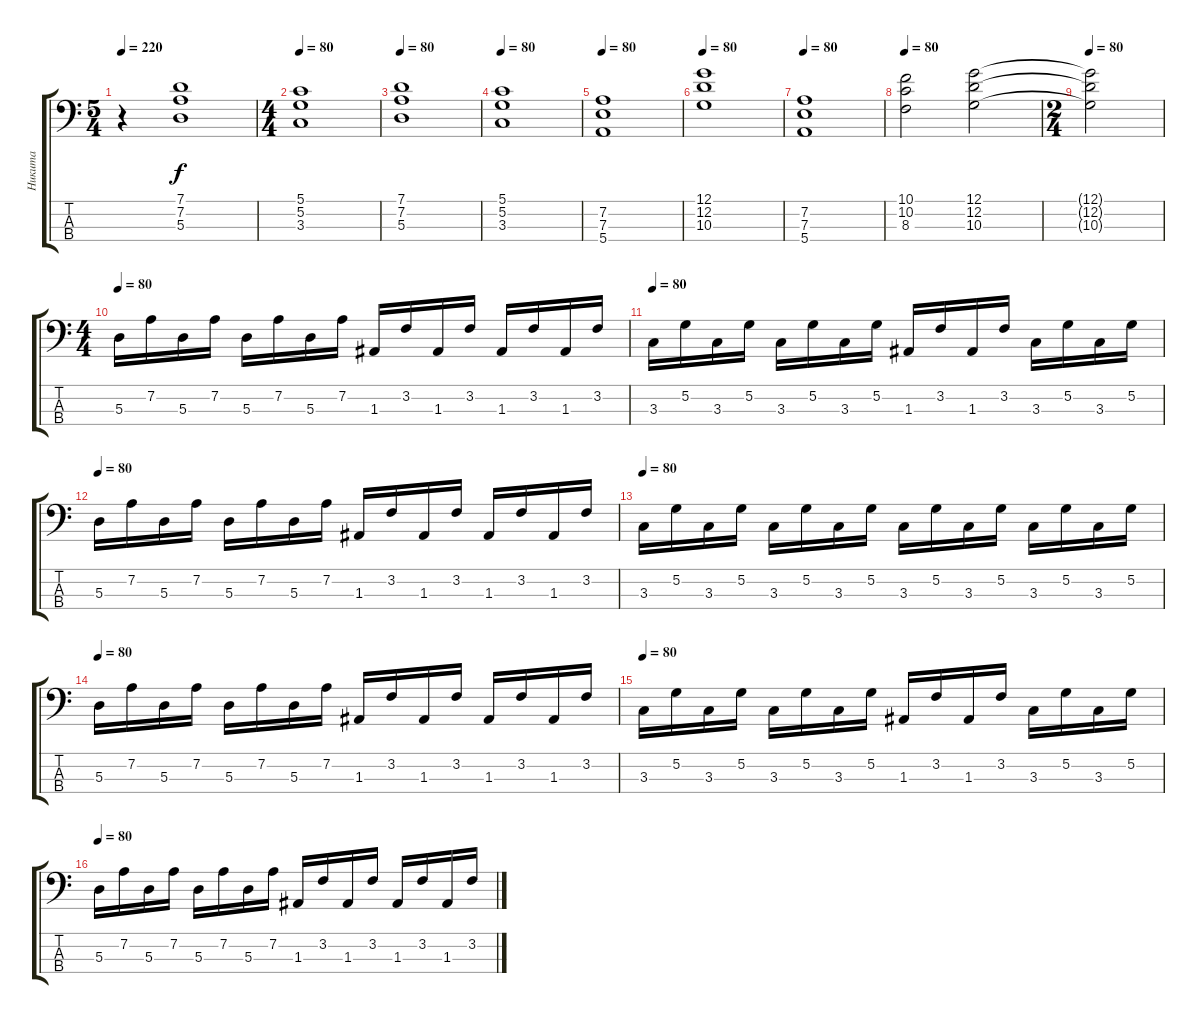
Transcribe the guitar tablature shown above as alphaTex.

\track ("Никита" "Никита") {instrument electricbassfinger}
\staff {score tabs}
\tuning (G2 D2 A1 E1) {hide}
\ts (5 4)
\tempo 220
\tempo 80
\tempo 220
\clef f4
\ks c
r.4{dy f instrument electricbassfinger} (7.1 7.2 5.3).1 |
\ts (4 4)
\tempo 80
(5.1 5.2 3.3).1 |
\tempo 80
(7.1 7.2 5.3).1 |
\tempo 80
(5.1 5.2 3.3).1 |
\tempo 80
(7.2 7.3 5.4).1 |
\tempo 80
(12.1 12.2 10.3).1 |
\tempo 80
(7.2 7.3 5.4).1 |
\tempo 80
(10.1 10.2 8.3).2 (12.1 12.2 10.3).2 |
\ts (2 4)
\tempo 80
(12.1{t} 12.2{t} 10.3{t}).2 |
\ts (4 4)
\tempo 80
5.3.16{volume 5} 7.2.16 5.3.16 7.2.16 5.3.16 7.2.16 5.3.16 7.2.16 1.3.16 3.2.16 1.3.16 3.2.16 1.3.16 3.2.16 1.3.16 3.2.16 |
\tempo 80
3.3.16 5.2.16 3.3.16 5.2.16 3.3.16 5.2.16 3.3.16 5.2.16 1.3.16 3.2.16 1.3.16 3.2.16 3.3.16 5.2.16 3.3.16 5.2.16 |
\tempo 80
5.3.16 7.2.16 5.3.16 7.2.16 5.3.16 7.2.16 5.3.16 7.2.16 1.3.16 3.2.16 1.3.16 3.2.16 1.3.16 3.2.16 1.3.16 3.2.16 |
\tempo 80
3.3.16 5.2.16 3.3.16 5.2.16 3.3.16 5.2.16 3.3.16 5.2.16 3.3.16 5.2.16 3.3.16 5.2.16 3.3.16 5.2.16 3.3.16 5.2.16 |
\tempo 80
5.3.16 7.2.16 5.3.16 7.2.16 5.3.16 7.2.16 5.3.16 7.2.16 1.3.16 3.2.16 1.3.16 3.2.16 1.3.16 3.2.16 1.3.16 3.2.16 |
\tempo 80
3.3.16 5.2.16 3.3.16 5.2.16 3.3.16 5.2.16 3.3.16 5.2.16 1.3.16 3.2.16 1.3.16 3.2.16 3.3.16 5.2.16 3.3.16 5.2.16 |
\tempo 80
5.3.16 7.2.16 5.3.16 7.2.16 5.3.16 7.2.16 5.3.16 7.2.16 1.3.16 3.2.16 1.3.16 3.2.16 1.3.16 3.2.16 1.3.16 3.2.16
